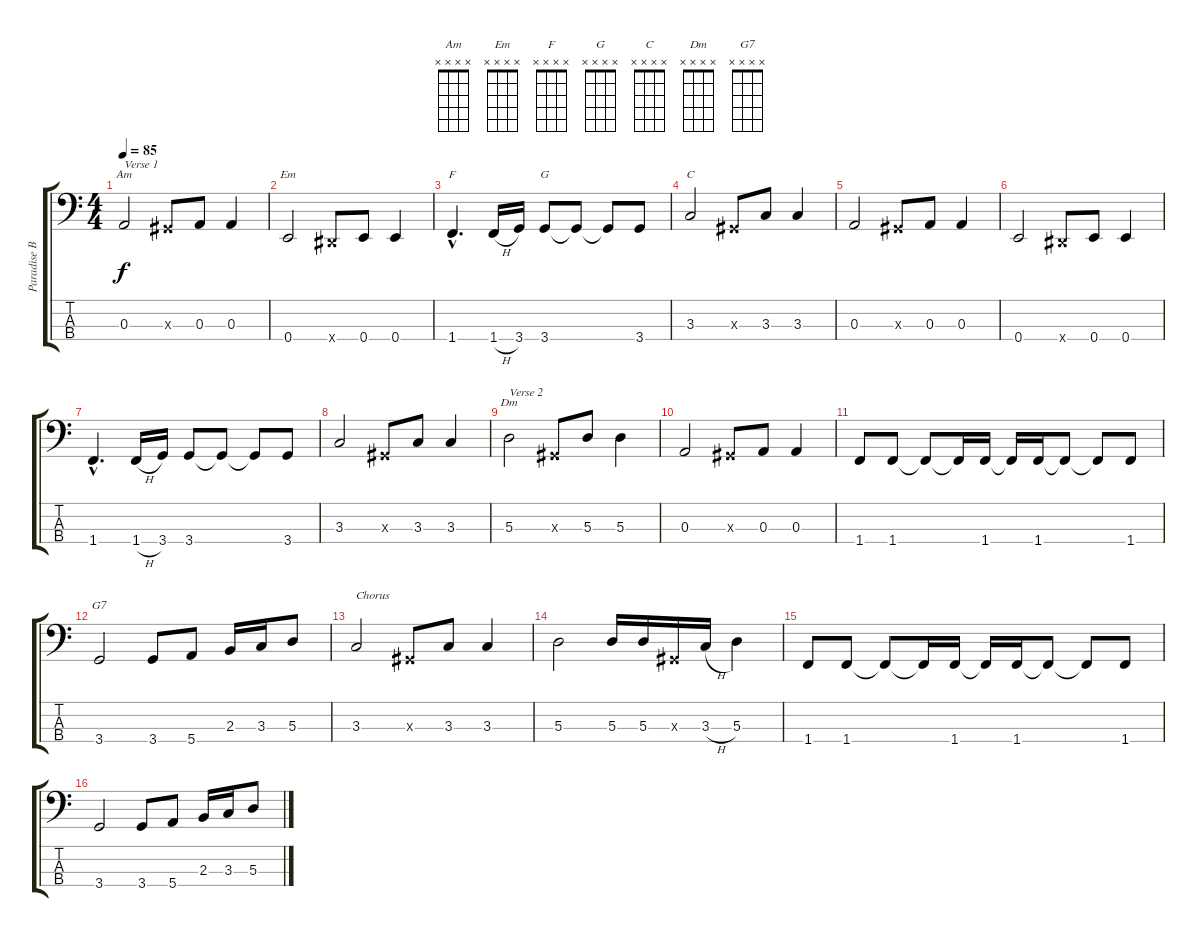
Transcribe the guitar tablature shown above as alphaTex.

\track ("Paradise Bass" "Paradise B") {instrument electricbassfinger}
\staff {score tabs}
\tuning (G2 D2 A1 E1) {hide}
\chord ("Am" x x x x)
\chord ("Em" x x x x)
\chord ("F" x x x x)
\chord ("G" x x x x)
\chord ("C" x x x x)
\chord ("Dm" x x x x)
\chord ("G7" x x x x)
\ts (4 4)
\tempo 85
\clef f4
\ks c
0.3.2{ch "Am" txt "Verse 1" dy f} -1.3{x}.8 0.3.8 0.3.4 |
0.4.2{ch "Em"} -1.4{x}.8 0.4.8 0.4.4 |
1.4{hac}.4{d ch "F"} 1.4{h}.16 3.4.16 3.4.8{ch "G"} 3.4{t}.8 3.4{t}.8 3.4.8 |
3.3.2{ch "C"} -1.3{x}.8 3.3.8 3.3.4 |
0.3.2 -1.3{x}.8 0.3.8 0.3.4 |
0.4.2 -1.4{x}.8 0.4.8 0.4.4 |
1.4{hac}.4{d} 1.4{h}.16 3.4.16 3.4.8 3.4{t}.8 3.4{t}.8 3.4.8 |
3.3.2 -1.3{x}.8 3.3.8 3.3.4 |
5.3.2{ch "Dm" txt "Verse 2"} -1.3{x}.8 5.3.8 5.3.4 |
0.3.2 -1.3{x}.8 0.3.8 0.3.4 |
1.4.8 1.4.8 1.4{t}.8 1.4{t}.16 1.4.16 1.4{t}.16 1.4.16 1.4{t}.8 1.4{t}.8 1.4.8 |
3.4.2{ch "G7"} 3.4.8 5.4.8 2.3.16 3.3.16 5.3.8 |
3.3.2{txt "Chorus"} -1.3{x}.8 3.3.8 3.3.4 |
5.3.2 5.3.16 5.3.16 -1.3{x}.16 3.3{h}.16 5.3.4 |
1.4.8 1.4.8 1.4{t}.8 1.4{t}.16 1.4.16 1.4{t}.16 1.4.16 1.4{t}.8 1.4{t}.8 1.4.8 |
3.4.2 3.4.8 5.4.8 2.3.16 3.3.16 5.3.8
